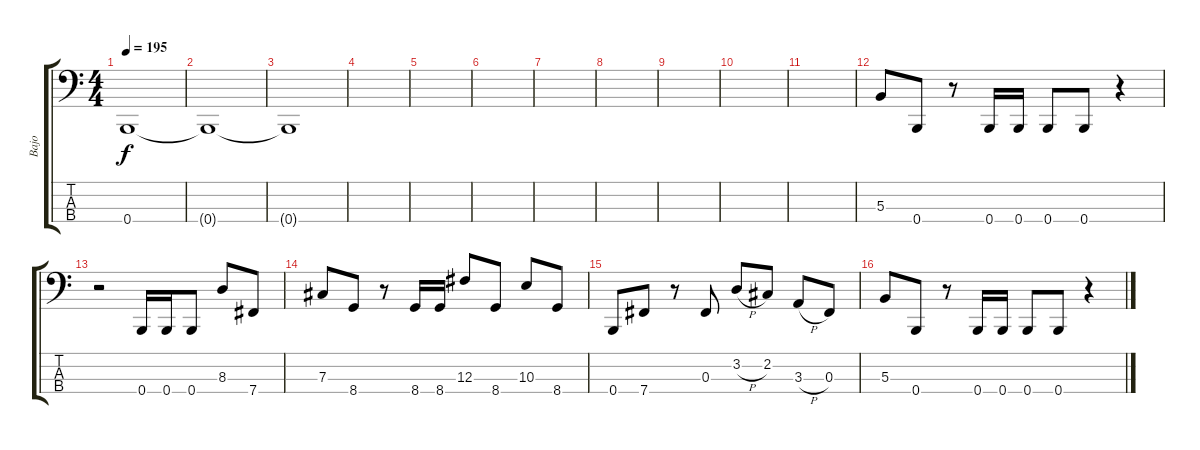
\track ("Bajo" "Bajo") {instrument electricbasspick}
\staff {score tabs}
\tuning (E2 B1 Gb1 B0) {hide}
\ts (4 4)
\tempo 195
\clef f4
\ks c
0.4{t}.1{dy f} |
0.4{t}.1 |
0.4{t}.1 |
|
|
|
|
|
|
|
|
5.3.8 0.4.8 r.8 0.4.16 0.4.16 0.4.8 0.4.8 r.4 |
r.2 0.4.16 0.4.16 0.4.8 8.3.8 7.4.8 |
7.3.8 8.4.8 r.8 8.4.16 8.4.16 12.3.8 8.4.8 10.3.8 8.4.8 |
0.4.8 7.4.8 r.8 0.3.8 3.2{h}.8 2.2.8 3.3{h}.8 0.3.8 |
5.3.8 0.4.8 r.8 0.4.16 0.4.16 0.4.8 0.4.8 r.4
